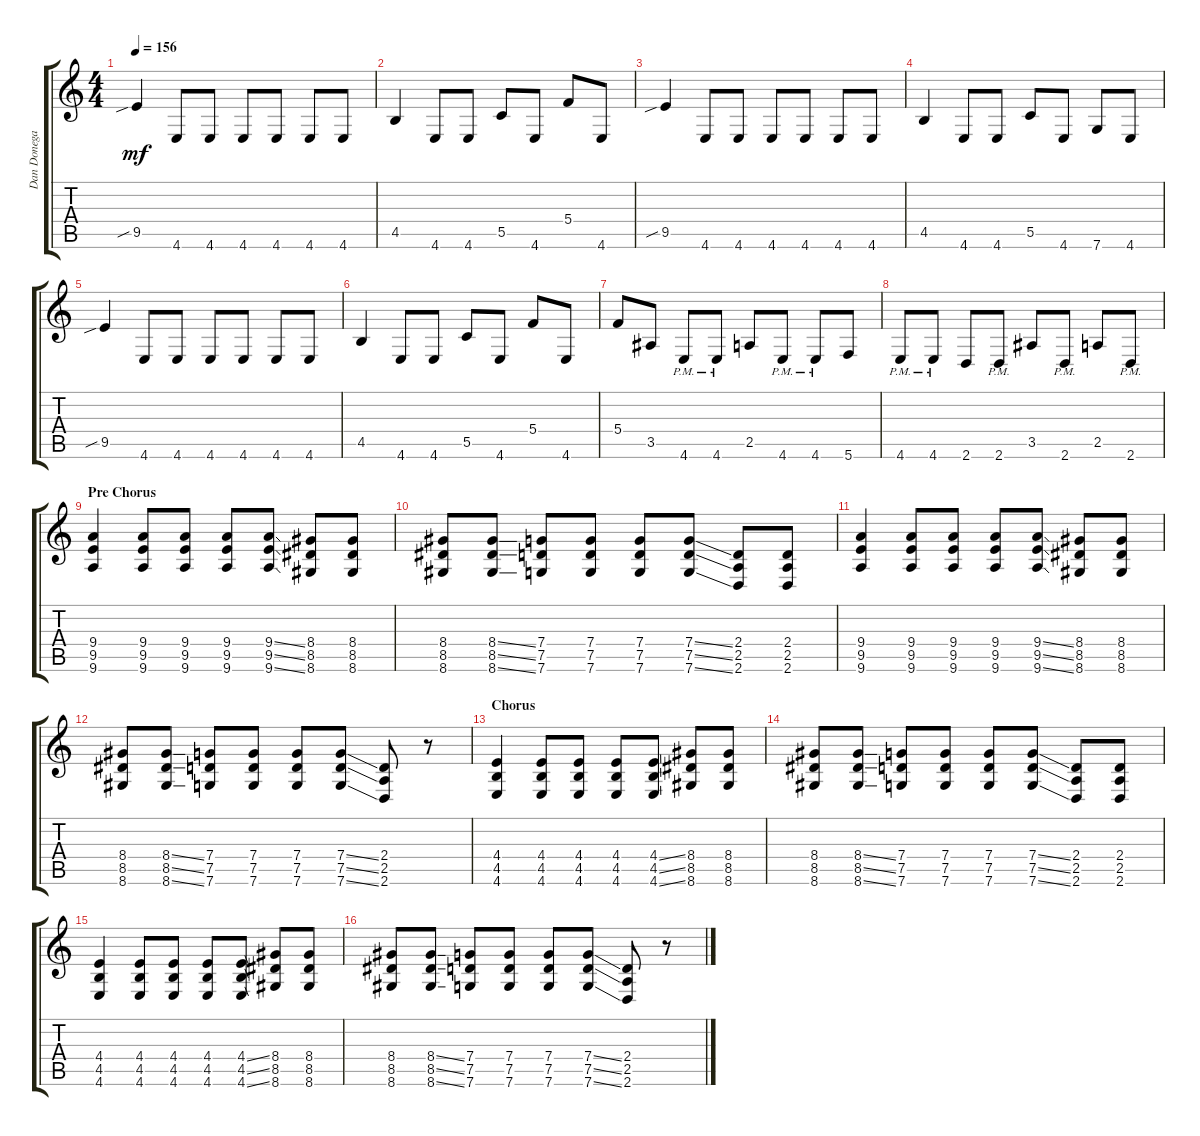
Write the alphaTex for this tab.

\track ("Dan Donegan" "Dan Donega") {instrument distortionguitar}
\staff {score tabs}
\tuning (D4 A3 F3 C3 G2 C2) {hide}
\ts (4 4)
\tempo 156
\clef g2
\ks c
9.5{sib}.4{dy mf} 4.6.8 4.6.8 4.6.8 4.6.8 4.6.8 4.6.8 |
4.5.4 4.6.8 4.6.8 5.5.8 4.6.8 5.4.8 4.6.8 |
9.5{sib}.4 4.6.8 4.6.8 4.6.8 4.6.8 4.6.8 4.6.8 |
4.5.4 4.6.8 4.6.8 5.5.8 4.6.8 7.6.8 4.6.8 |
9.5{sib}.4 4.6.8 4.6.8 4.6.8 4.6.8 4.6.8 4.6.8 |
4.5.4 4.6.8 4.6.8 5.5.8 4.6.8 5.4.8 4.6.8 |
5.4.8 3.5.8 4.6{pm}.8 4.6{pm}.8 2.5.8 4.6{pm}.8 4.6{pm}.8 5.6.8 |
4.6{pm}.8 4.6{pm}.8 2.6.8 2.6{pm}.8 3.5.8 2.6{pm}.8 2.5.8 2.6{pm}.8 |
\section ("" "Pre Chorus")
(9.4 9.5 9.6).4 (9.4 9.5 9.6).8 (9.4 9.5 9.6).8 (9.4 9.5 9.6).8 (9.4{ss} 9.5{ss} 9.6{ss}).8 (8.4 8.5 8.6).8 (8.4 8.5 8.6).8 |
(8.4 8.5 8.6).8 (8.4{ss} 8.5{ss} 8.6{ss}).8 (7.4 7.5 7.6).8 (7.4 7.5 7.6).8 (7.4 7.5 7.6).8 (7.4{ss} 7.5{ss} 7.6{ss}).8 (2.4 2.5 2.6).8 (2.4 2.5 2.6).8 |
(9.4 9.5 9.6).4 (9.4 9.5 9.6).8 (9.4 9.5 9.6).8 (9.4 9.5 9.6).8 (9.4{ss} 9.5{ss} 9.6{ss}).8 (8.4 8.5 8.6).8 (8.4 8.5 8.6).8 |
(8.4 8.5 8.6).8 (8.4{ss} 8.5{ss} 8.6{ss}).8 (7.4 7.5 7.6).8 (7.4 7.5 7.6).8 (7.4 7.5 7.6).8 (7.4{ss} 7.5{ss} 7.6{ss}).8 (2.4 2.5 2.6).8 r.8 |
\section ("" "Chorus")
(4.4 4.5 4.6).4 (4.4 4.5 4.6).8 (4.4 4.5 4.6).8 (4.4 4.5 4.6).8 (4.4{ss} 4.5{ss} 4.6{ss}).8 (8.4 8.5 8.6).8 (8.4 8.5 8.6).8 |
(8.4 8.5 8.6).8 (8.4{ss} 8.5{ss} 8.6{ss}).8 (7.4 7.5 7.6).8 (7.4 7.5 7.6).8 (7.4 7.5 7.6).8 (7.4{ss} 7.5{ss} 7.6{ss}).8 (2.4 2.5 2.6).8 (2.4 2.5 2.6).8 |
(4.4 4.5 4.6).4 (4.4 4.5 4.6).8 (4.4 4.5 4.6).8 (4.4 4.5 4.6).8 (4.4{ss} 4.5{ss} 4.6{ss}).8 (8.4 8.5 8.6).8 (8.4 8.5 8.6).8 |
(8.4 8.5 8.6).8 (8.4{ss} 8.5{ss} 8.6{ss}).8 (7.4 7.5 7.6).8 (7.4 7.5 7.6).8 (7.4 7.5 7.6).8 (7.4{ss} 7.5{ss} 7.6{ss}).8 (2.4 2.5 2.6).8 r.8
